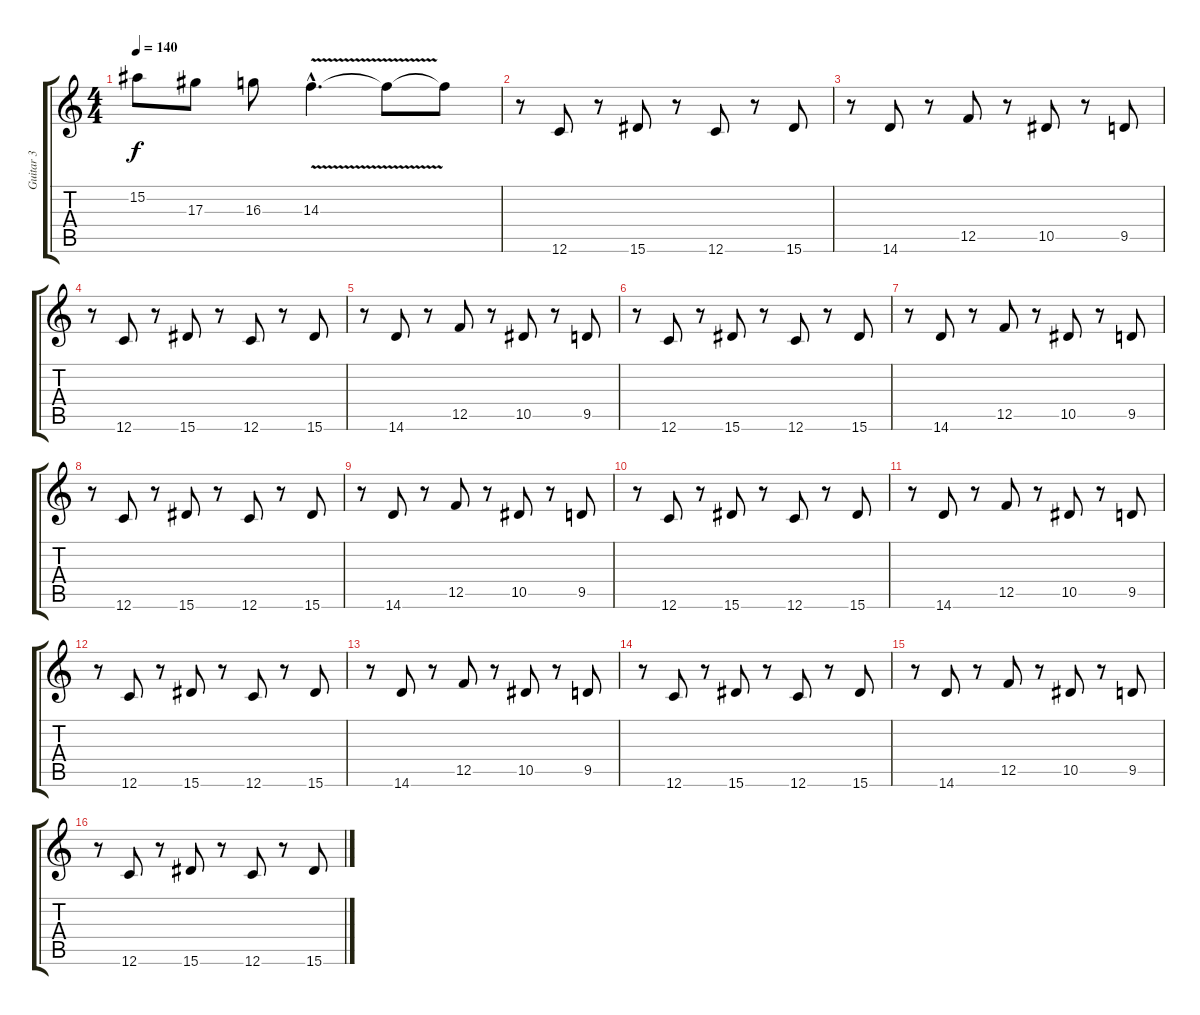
\track ("Guitar 3" "Guitar 3") {instrument acousticguitarsteel}
\staff {score tabs}
\tuning (C4 G3 Eb3 Bb2 F2 C2) {hide}
\ts (4 4)
\tempo 140
\clef g2
\ks c
15.2{t}.8{dy f} 17.3.8 16.3.8 14.3{v hac}.4{d} 14.3{t}.8 14.3{t}.8 |
r.8{volume 9 balance 4 instrument electricguitarmuted} 12.6.8 r.8 15.6.8 r.8 12.6.8 r.8 15.6.8 |
r.8 14.6.8 r.8 12.5.8 r.8 10.5.8 r.8 9.5.8 |
r.8 12.6.8 r.8 15.6.8 r.8 12.6.8 r.8 15.6.8 |
r.8 14.6.8 r.8 12.5.8 r.8 10.5.8 r.8 9.5.8 |
r.8 12.6.8 r.8 15.6.8 r.8 12.6.8 r.8 15.6.8 |
r.8 14.6.8 r.8 12.5.8 r.8 10.5.8 r.8 9.5.8 |
r.8 12.6.8 r.8 15.6.8 r.8 12.6.8 r.8 15.6.8 |
r.8 14.6.8 r.8 12.5.8 r.8 10.5.8 r.8 9.5.8 |
r.8 12.6.8 r.8 15.6.8 r.8 12.6.8 r.8 15.6.8 |
r.8 14.6.8 r.8 12.5.8 r.8 10.5.8 r.8 9.5.8 |
r.8 12.6.8 r.8 15.6.8 r.8 12.6.8 r.8 15.6.8 |
r.8 14.6.8 r.8 12.5.8 r.8 10.5.8 r.8 9.5.8 |
r.8 12.6.8 r.8 15.6.8 r.8 12.6.8 r.8 15.6.8 |
r.8 14.6.8 r.8 12.5.8 r.8 10.5.8 r.8 9.5.8 |
r.8 12.6.8 r.8 15.6.8 r.8 12.6.8 r.8 15.6.8
